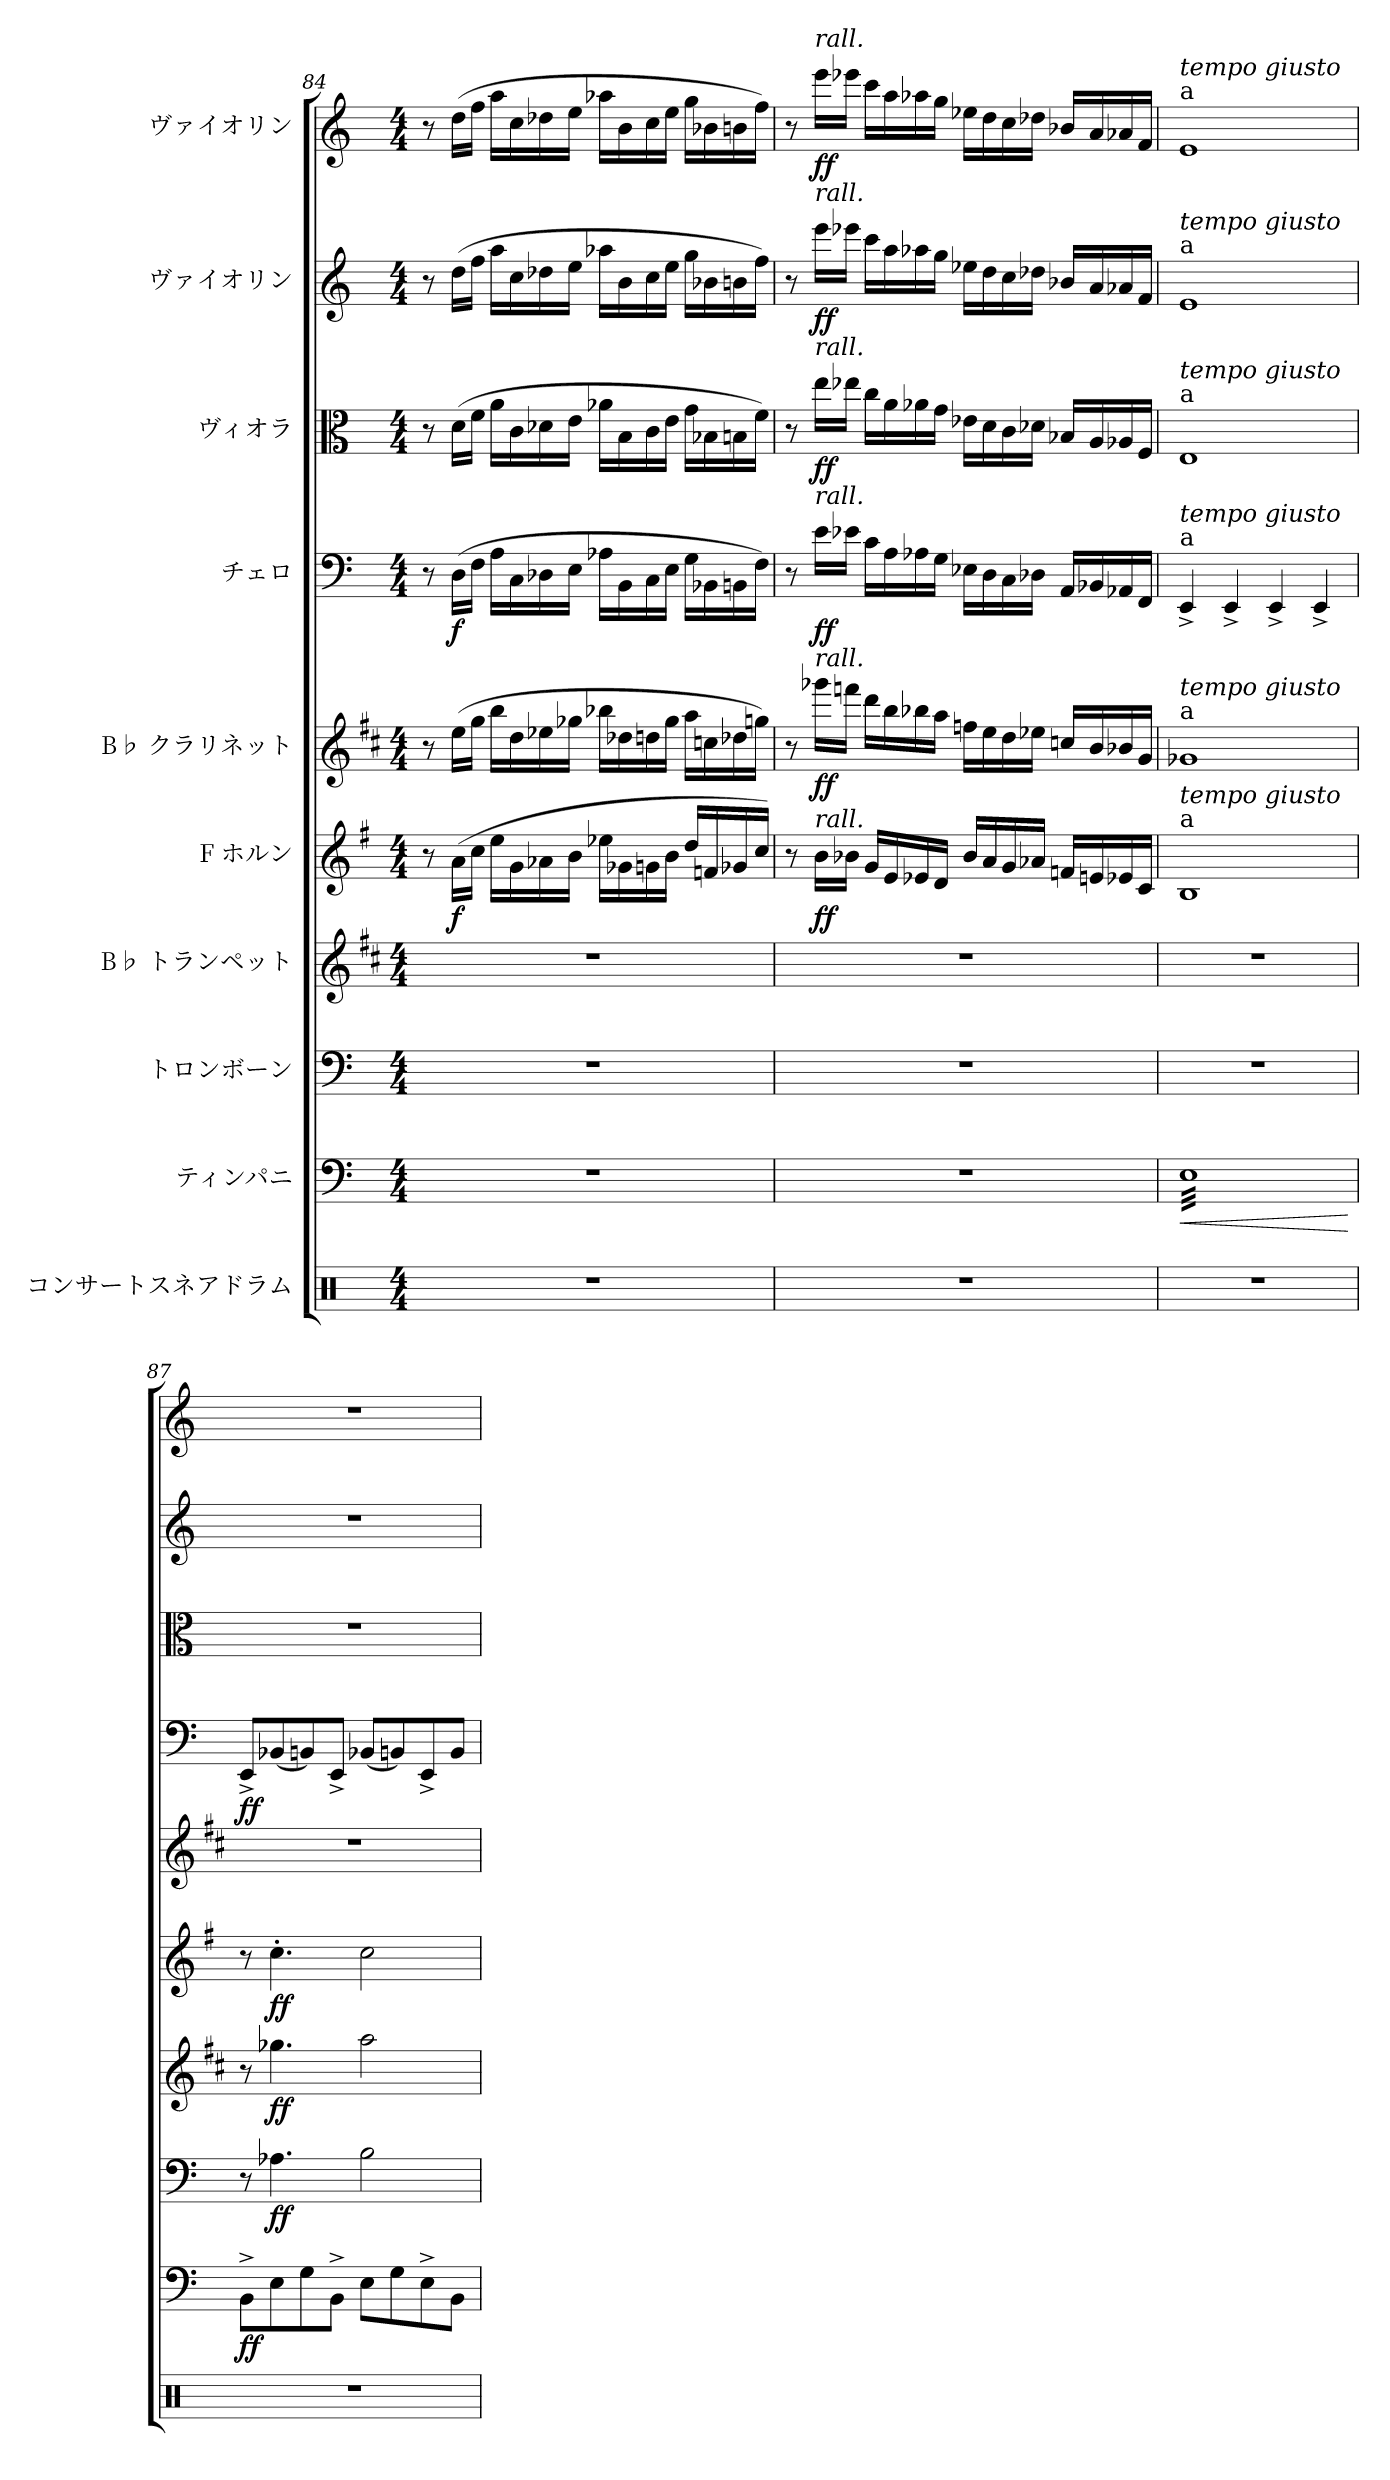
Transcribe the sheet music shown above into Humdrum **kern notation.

**kern	**kern	**dynam	**kern	**dynam	**kern	**dynam	**kern	**dynam	**kern	**dynam	**kern	**dynam	**kern	**dynam	**kern	**dynam	**kern	**dynam
*part10	*part9	*part9	*part8	*part8	*part7	*part7	*part6	*part6	*part5	*part5	*part4	*part4	*part3	*part3	*part2	*part2	*part1	*part1
*staff10	*staff9	*staff9	*staff8	*staff8	*staff7	*staff7	*staff6	*staff6	*staff5	*staff5	*staff4	*staff4	*staff3	*staff3	*staff2	*staff2	*staff1	*staff1
*I"コンサートスネアドラム	*I"ティンパニ	*	*I"トロンボーン	*	*I"B♭ トランペット	*	*I"F ホルン	*	*I"B♭ クラリネット	*	*I"チェロ	*	*I"ヴィオラ	*	*I"ヴァイオリン	*	*I"ヴァイオリン	*
!!LO:PB:g=z
*clefX	*clefF4	*	*clefF4	*	*clefG2	*	*clefG2	*	*clefG2	*	*clefF4	*	*clefC3	*	*clefG2	*	*clefG2	*
*	*	*	*	*	*ITrd1c2	*	*ITrd4c7	*	*ITrd1c2	*	*	*	*	*	*	*	*	*
*k[]	*k[]	*	*k[]	*	*k[]	*	*k[]	*	*k[]	*	*k[]	*	*k[]	*	*k[]	*	*k[]	*
*M4/4	*M4/4	*	*M4/4	*	*M4/4	*	*M4/4	*	*M4/4	*	*M4/4	*	*M4/4	*	*M4/4	*	*M4/4	*
=84	=84	=84	=84	=84	=84	=84	=84	=84	=84	=84	=84	=84	=84	=84	=84	=84	=84	=84
1r	1r	.	1r	.	1r	.	8r	.	8r	.	8r	.	8r	.	8r	.	8r	.
!	!	!	!	!	!	!	!	!LO:DY:b	!	!	!	!LO:DY:b	!	!	!	!	!	!
.	.	.	.	.	.	.	(>16d\LL	f	(>16dd\LL	.	(>16D\LL	f	(>16d\LL	.	(>16dd\LL	.	(>16dd\LL	.
.	.	.	.	.	.	.	16f\JJ	.	16ff\JJ	.	16F\JJ	.	16f\JJ	.	16ff\JJ	.	16ff\JJ	.
.	.	.	.	.	.	.	16a\LL	.	16aa\LL	.	16A\LL	.	16a\LL	.	16aa\LL	.	16aa\LL	.
.	.	.	.	.	.	.	16c\	.	16cc\	.	16C\	.	16c\	.	16cc\	.	16cc\	.
.	.	.	.	.	.	.	16d-X\	.	16dd-X\	.	16D-X\	.	16d-X\	.	16dd-X\	.	16dd-X\	.
.	.	.	.	.	.	.	16e\JJ	.	16ff-X\JJ	.	16E\JJ	.	16e\JJ	.	16ee\JJ	.	16ee\JJ	.
.	.	.	.	.	.	.	16a-X\LL	.	16aa-X\LL	.	16A-X\LL	.	16a-X\LL	.	16aa-X\LL	.	16aa-X\LL	.
.	.	.	.	.	.	.	16c-X\	.	16cc-X\	.	16BB\	.	16B\	.	16b\	.	16b\	.
.	.	.	.	.	.	.	16cn\	.	16ccn\	.	16C\	.	16c\	.	16cc\	.	16cc\	.
.	.	.	.	.	.	.	16e\JJ	.	16ff-\JJ	.	16E\JJ	.	16e\JJ	.	16ee\JJ	.	16ee\JJ	.
.	.	.	.	.	.	.	16g/LL	.	16gg\LL	.	16G\LL	.	16g\LL	.	16gg\LL	.	16gg\LL	.
.	.	.	.	.	.	.	16B-X/	.	16b-X\	.	16BB-X\	.	16B-X\	.	16b-X\	.	16b-X\	.
.	.	.	.	.	.	.	16c-X/	.	16cc-X\	.	16BBn\	.	16Bn\	.	16bn\	.	16bn\	.
.	.	.	.	.	.	.	16f/JJ)	.	16ffn\JJ)	.	16F\JJ)	.	16f\JJ)	.	16ff\JJ)	.	16ff\JJ)	.
=85	=85	=85	=85	=85	=85	=85	=85	=85	=85	=85	=85	=85	=85	=85	=85	=85	=85	=85
1r	1r	.	1r	.	1r	.	8r	.	8r	.	8r	.	8r	.	8r	.	8r	.
!	!	!	!	!	!	!	!	!	!	!	!	!	!	!	!	!	!LO:TX:a:i:t=rall.	!
!	!	!	!	!	!	!	!	!	!	!	!	!	!	!	!LO:TX:a:i:t=rall.	!	!	!
!	!	!	!	!	!	!	!	!	!	!	!	!	!LO:TX:a:i:t=rall.	!	!	!	!	!
!	!	!	!	!	!	!	!	!	!	!	!LO:TX:a:i:t=rall.	!	!	!	!	!	!	!
!	!	!	!	!	!	!	!	!	!LO:TX:a:i:t=rall.	!	!	!	!	!	!	!	!	!
!	!	!	!	!	!	!	!LO:TX:a:i:t=rall.	!	!	!	!	!	!	!	!	!	!	!
!	!	!	!	!	!	!	!	!LO:DY:b	!	!LO:DY:b	!	!LO:DY:b	!	!LO:DY:b	!	!LO:DY:b	!	!LO:DY:b
.	.	.	.	.	.	.	16e\LL	ff	16fff-X\LL	ff	16e\LL	ff	16ee\LL	ff	16eee\LL	ff	16eee\LL	ff
.	.	.	.	.	.	.	16e-X\JJ	.	16eee-X\JJ	.	16e-X\JJ	.	16ee-X\JJ	.	16eee-X\JJ	.	16eee-X\JJ	.
.	.	.	.	.	.	.	16c/LL	.	16ccc\LL	.	16c\LL	.	16cc\LL	.	16ccc\LL	.	16ccc\LL	.
.	.	.	.	.	.	.	16A/	.	16aa\	.	16A\	.	16a\	.	16aa\	.	16aa\	.
.	.	.	.	.	.	.	16A-X/	.	16aa-X\	.	16A-X\	.	16a-X\	.	16aa-X\	.	16aa-X\	.
.	.	.	.	.	.	.	16G/JJ	.	16gg\JJ	.	16G\JJ	.	16g\JJ	.	16gg\JJ	.	16gg\JJ	.
.	.	.	.	.	.	.	16e-/LL	.	16ee-X\LL	.	16E-X\LL	.	16e-X\LL	.	16ee-X\LL	.	16ee-X\LL	.
.	.	.	.	.	.	.	16d/	.	16dd\	.	16D\	.	16d\	.	16dd\	.	16dd\	.
.	.	.	.	.	.	.	16c/	.	16cc\	.	16C\	.	16c\	.	16cc\	.	16cc\	.
.	.	.	.	.	.	.	16d-X/JJ	.	16dd-X\JJ	.	16D-X\JJ	.	16d-X\JJ	.	16dd-X\JJ	.	16dd-X\JJ	.
.	.	.	.	.	.	.	16B-X/LL	.	16b-X/LL	.	16AA/LL	.	16B-X/LL	.	16b-X/LL	.	16b-X/LL	.
.	.	.	.	.	.	.	16An/	.	16a/	.	16BB-X/	.	16A/	.	16a/	.	16a/	.
.	.	.	.	.	.	.	16A-X/	.	16a-X/	.	16AA-X/	.	16A-X/	.	16a-X/	.	16a-X/	.
.	.	.	.	.	.	.	16F/JJ	.	16f/JJ	.	16FF/JJ	.	16F/JJ	.	16f/JJ	.	16f/JJ	.
!!LO:PB:g=z
=86	=86	=86	=86	=86	=86	=86	=86	=86	=86	=86	=86	=86	=86	=86	=86	=86	=86	=86
!	!	!	!	!	!	!	!	!	!	!	!	!	!	!	!	!	!LO:TX:a:t=a	!
!	!	!	!	!	!	!	!	!	!	!	!	!	!	!	!	!	!LO:TX:a:i:t=tempo giusto	!
!	!	!	!	!	!	!	!	!	!	!	!	!	!	!	!LO:TX:a:t=a	!	!	!
!	!	!	!	!	!	!	!	!	!	!	!	!	!	!	!LO:TX:a:i:t=tempo giusto	!	!	!
!	!	!	!	!	!	!	!	!	!	!	!	!	!LO:TX:a:t=a	!	!	!	!	!
!	!	!	!	!	!	!	!	!	!	!	!	!	!LO:TX:a:i:t=tempo giusto	!	!	!	!	!
!	!	!	!	!	!	!	!	!	!	!	!LO:TX:a:t=a	!	!	!	!	!	!	!
!	!	!	!	!	!	!	!	!	!	!	!LO:TX:a:i:t=tempo giusto	!	!	!	!	!	!	!
!	!	!	!	!	!	!	!	!	!LO:TX:a:t=a	!	!	!	!	!	!	!	!	!
!	!	!	!	!	!	!	!	!	!LO:TX:a:i:t=tempo giusto	!	!	!	!	!	!	!	!	!
!	!	!	!	!	!	!	!LO:TX:a:t=a	!	!	!	!	!	!	!	!	!	!	!
!	!	!	!	!	!	!	!LO:TX:a:i:t=tempo giusto	!	!	!	!	!	!	!	!	!	!	!
!	!LO:TX:a:t=a	!	!	!	!	!	!	!	!	!	!	!	!	!	!	!	!	!
!	!LO:TX:a:i:t=tempo giusto	!	!	!	!	!	!	!	!	!	!	!	!	!	!	!	!	!
!	!	!LO:HP:b	!	!	!	!	!	!	!	!	!	!	!	!	!	!	!	!
*	*tremolo	*	*	*	*	*	*	*	*	*	*	*	*	*	*	*	*	*
1r	32ELLL	<	1r	.	1r	.	1E	.	1f-X	.	4EE^/	.	1E	.	1e	.	1e	.
.	32E	.	.	.	.	.	.	.	.	.	.	.	.	.	.	.	.	.
.	32E	.	.	.	.	.	.	.	.	.	.	.	.	.	.	.	.	.
.	32E	.	.	.	.	.	.	.	.	.	.	.	.	.	.	.	.	.
.	32E	.	.	.	.	.	.	.	.	.	.	.	.	.	.	.	.	.
.	32E	.	.	.	.	.	.	.	.	.	.	.	.	.	.	.	.	.
.	32E	.	.	.	.	.	.	.	.	.	.	.	.	.	.	.	.	.
.	32E	.	.	.	.	.	.	.	.	.	.	.	.	.	.	.	.	.
.	32E	.	.	.	.	.	.	.	.	.	4EE^/	.	.	.	.	.	.	.
.	32E	.	.	.	.	.	.	.	.	.	.	.	.	.	.	.	.	.
.	32E	.	.	.	.	.	.	.	.	.	.	.	.	.	.	.	.	.
.	32E	.	.	.	.	.	.	.	.	.	.	.	.	.	.	.	.	.
.	32E	.	.	.	.	.	.	.	.	.	.	.	.	.	.	.	.	.
.	32E	.	.	.	.	.	.	.	.	.	.	.	.	.	.	.	.	.
.	32E	.	.	.	.	.	.	.	.	.	.	.	.	.	.	.	.	.
.	32E	.	.	.	.	.	.	.	.	.	.	.	.	.	.	.	.	.
.	32E	.	.	.	.	.	.	.	.	.	4EE^/	.	.	.	.	.	.	.
.	32E	.	.	.	.	.	.	.	.	.	.	.	.	.	.	.	.	.
.	32E	.	.	.	.	.	.	.	.	.	.	.	.	.	.	.	.	.
.	32E	.	.	.	.	.	.	.	.	.	.	.	.	.	.	.	.	.
.	32E	.	.	.	.	.	.	.	.	.	.	.	.	.	.	.	.	.
.	32E	.	.	.	.	.	.	.	.	.	.	.	.	.	.	.	.	.
.	32E	.	.	.	.	.	.	.	.	.	.	.	.	.	.	.	.	.
.	32E	.	.	.	.	.	.	.	.	.	.	.	.	.	.	.	.	.
.	32E	.	.	.	.	.	.	.	.	.	4EE^/	.	.	.	.	.	.	.
.	32E	.	.	.	.	.	.	.	.	.	.	.	.	.	.	.	.	.
.	32E	.	.	.	.	.	.	.	.	.	.	.	.	.	.	.	.	.
.	32E	.	.	.	.	.	.	.	.	.	.	.	.	.	.	.	.	.
.	32E	.	.	.	.	.	.	.	.	.	.	.	.	.	.	.	.	.
.	32E	.	.	.	.	.	.	.	.	.	.	.	.	.	.	.	.	.
.	32E	.	.	.	.	.	.	.	.	.	.	.	.	.	.	.	.	.
.	32EJJJ	.	.	.	.	.	.	.	.	.	.	.	.	.	.	.	.	.
*	*Xtremolo	*	*	*	*	*	*	*	*	*	*	*	*	*	*	*	*	*
.	.	[	.	.	.	.	.	.	.	.	.	.	.	.	.	.	.	.
=87	=87	=87	=87	=87	=87	=87	=87	=87	=87	=87	=87	=87	=87	=87	=87	=87	=87	=87
!	!	!LO:DY:b	!	!	!	!	!	!	!	!	!	!LO:DY:b	!	!	!	!	!	!
1r	8BB^\L	ff	8r	.	8r	.	8r	.	1r	.	8EE^/L	ff	1r	.	1r	.	1r	.
!	!	!	!	!LO:DY:b	!	!LO:DY:b	!	!LO:DY:b	!	!	!	!	!	!	!	!	!	!
.	8E\	.	4.A-X\	ff	4.ff-X\	ff	4.f'\	ff	.	.	(<8BB-X/	.	.	.	.	.	.	.
.	8G\	.	.	.	.	.	.	.	.	.	8BBn/)	.	.	.	.	.	.	.
.	8BB^\J	.	.	.	.	.	.	.	.	.	8EE^/J	.	.	.	.	.	.	.
.	8E\L	.	2B\	.	2gg\	.	2f\	.	.	.	(<8BB-X/L	.	.	.	.	.	.	.
.	8G\	.	.	.	.	.	.	.	.	.	8BBn/)	.	.	.	.	.	.	.
.	8E^\	.	.	.	.	.	.	.	.	.	8EE^/	.	.	.	.	.	.	.
.	8BB\J	.	.	.	.	.	.	.	.	.	8BB/J	.	.	.	.	.	.	.
=	=	=	=	=	=	=	=	=	=	=	=	=	=	=	=	=	=	=
*-	*-	*-	*-	*-	*-	*-	*-	*-	*-	*-	*-	*-	*-	*-	*-	*-	*-	*-
